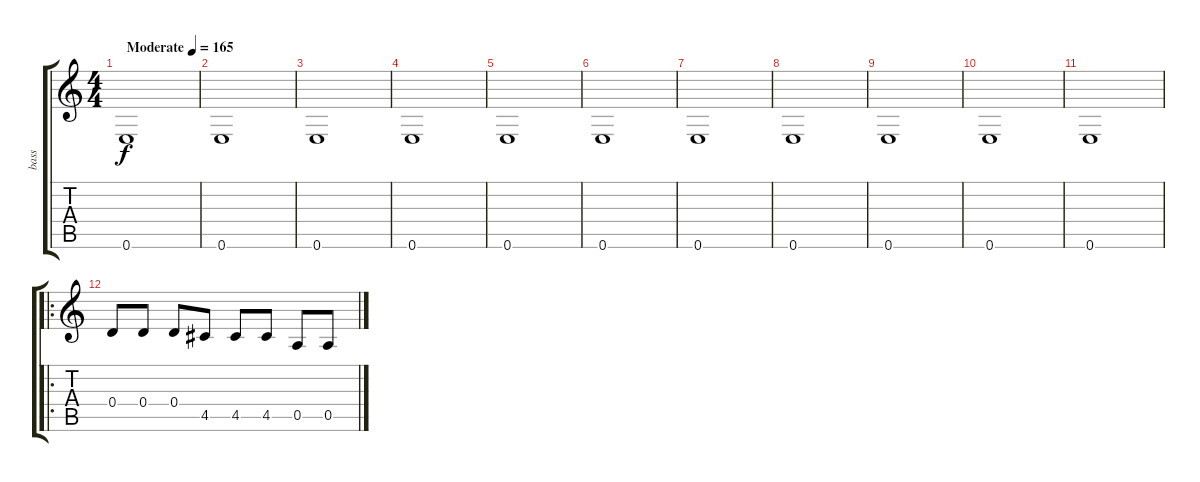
\track ("bass" "bass") {instrument electricbassfinger}
\staff {score tabs}
\tuning (E4 B3 G3 D3 A2 E2) {hide}
\ts (4 4)
\tempo (165 "Moderate")
\clef g2
\ks c
0.6.1{dy f instrument electricbassfinger} |
0.6.1 |
0.6.1 |
0.6.1 |
0.6.1 |
0.6.1 |
0.6.1 |
0.6.1 |
0.6.1 |
0.6.1 |
0.6.1 |
\ro
0.4.8 0.4.8 0.4.8 4.5.8 4.5.8 4.5.8 0.5.8 0.5.8
